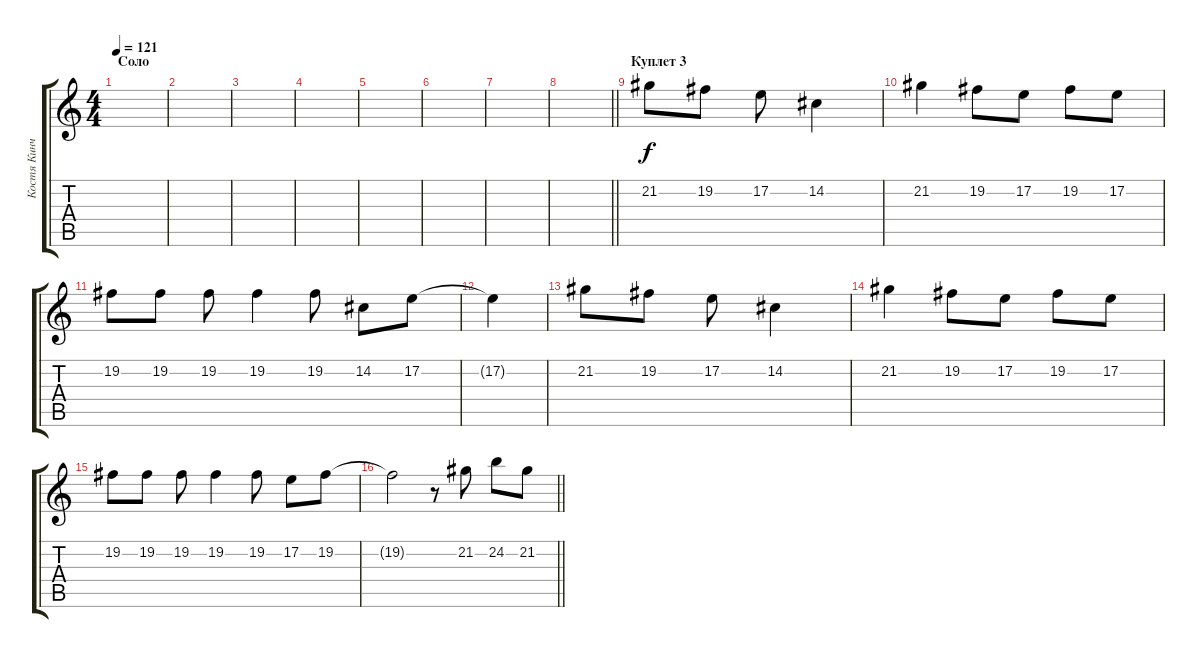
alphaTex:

\track ("Костя Кинчев (Вокал)" "Костя Кинч") {instrument lead6voice}
\staff {score tabs}
\tuning (E4 B3 G3 D3 A2 E2) {hide}
\ts (4 4)
\section ("" "Соло")
\tempo 121
\clef g2
\ks c
|
|
|
|
|
|
|
\barLineRight lightlight
|
\section ("" "Куплет 3")
21.2.8 19.2.8 17.2.8 14.2.4 |
21.2.4 19.2.8 17.2.8 19.2.8 17.2.8 |
19.2.8 19.2.8 19.2.8 19.2.4 19.2.8 14.2.8 17.2.8 |
17.2{t}.4 |
21.2.8 19.2.8 17.2.8 14.2.4 |
21.2.4 19.2.8 17.2.8 19.2.8 17.2.8 |
19.2.8 19.2.8 19.2.8 19.2.4 19.2.8 17.2.8 19.2.8 |
\barLineRight lightlight
19.2{t}.2 r.8 21.2.8 24.2.8 21.2.8
